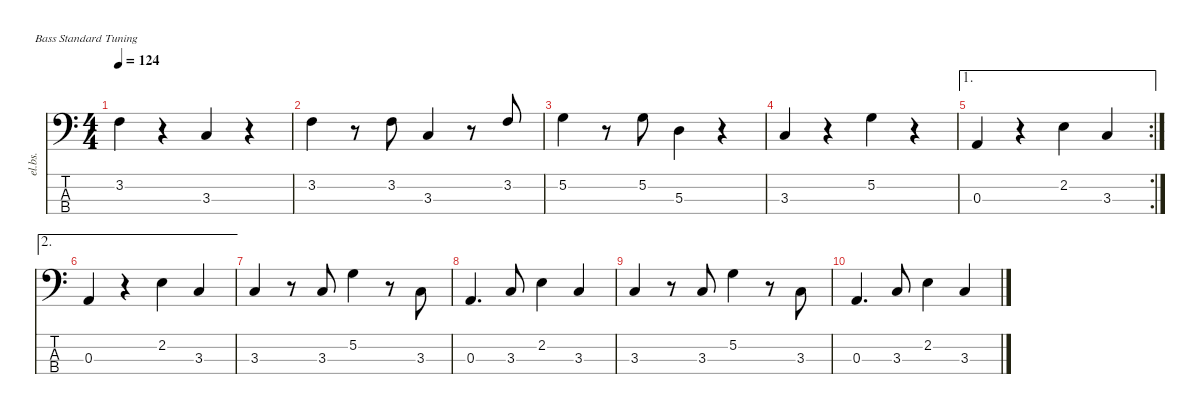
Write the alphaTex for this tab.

\defaultSystemsLayout 4
\hideDynamics
\bracketExtendMode nobrackets
\otherSystemsTrackNameOrientation horizontal
\track ("Bass" "el.bs.") {instrument electricbassfinger}
\staff {score tabs}
\tuning (G2 D2 A1 E1)
\ts (4 4)
\tempo 124
\clef f4
\ks c
3.2.4{dy f beam Down} r.4{beam Down} 3.3.4{beam Up} r.4{beam Up} |
3.2.4{beam Down} r.8{beam Down} 3.2.8{beam Down} 3.3.4{beam Up} r.8{beam Up} 3.2.8{beam Down} |
5.2.4{beam Down} r.8{beam Down} 5.2.8{beam Down} 5.3.4{beam Down} r.4{beam Down} |
3.3.4{beam Up} r.4{beam Up} 5.2.4{beam Down} r.4{beam Down} |
\ae 1
\rc 2
0.3.4{beam Up} r.4{beam Up} 2.2.4{beam Down} 3.3.4{beam Up} |
\ae 2
0.3.4{beam Up} r.4{beam Up} 2.2.4{beam Down} 3.3.4{beam Up} |
3.3.4{beam Up} r.8{beam Up} 3.3.8{beam Up} 5.2.4{beam Down} r.8{beam Down} 3.3.8{beam Up} |
0.3.4{d beam Up} 3.3.8{beam Up} 2.2.4{beam Down} 3.3.4{beam Up} |
3.3.4{beam Up} r.8{beam Up} 3.3.8{beam Up} 5.2.4{beam Down} r.8{beam Down} 3.3.8{beam Up} |
0.3.4{d beam Up} 3.3.8{beam Up} 2.2.4{beam Down} 3.3.4{beam Up}
